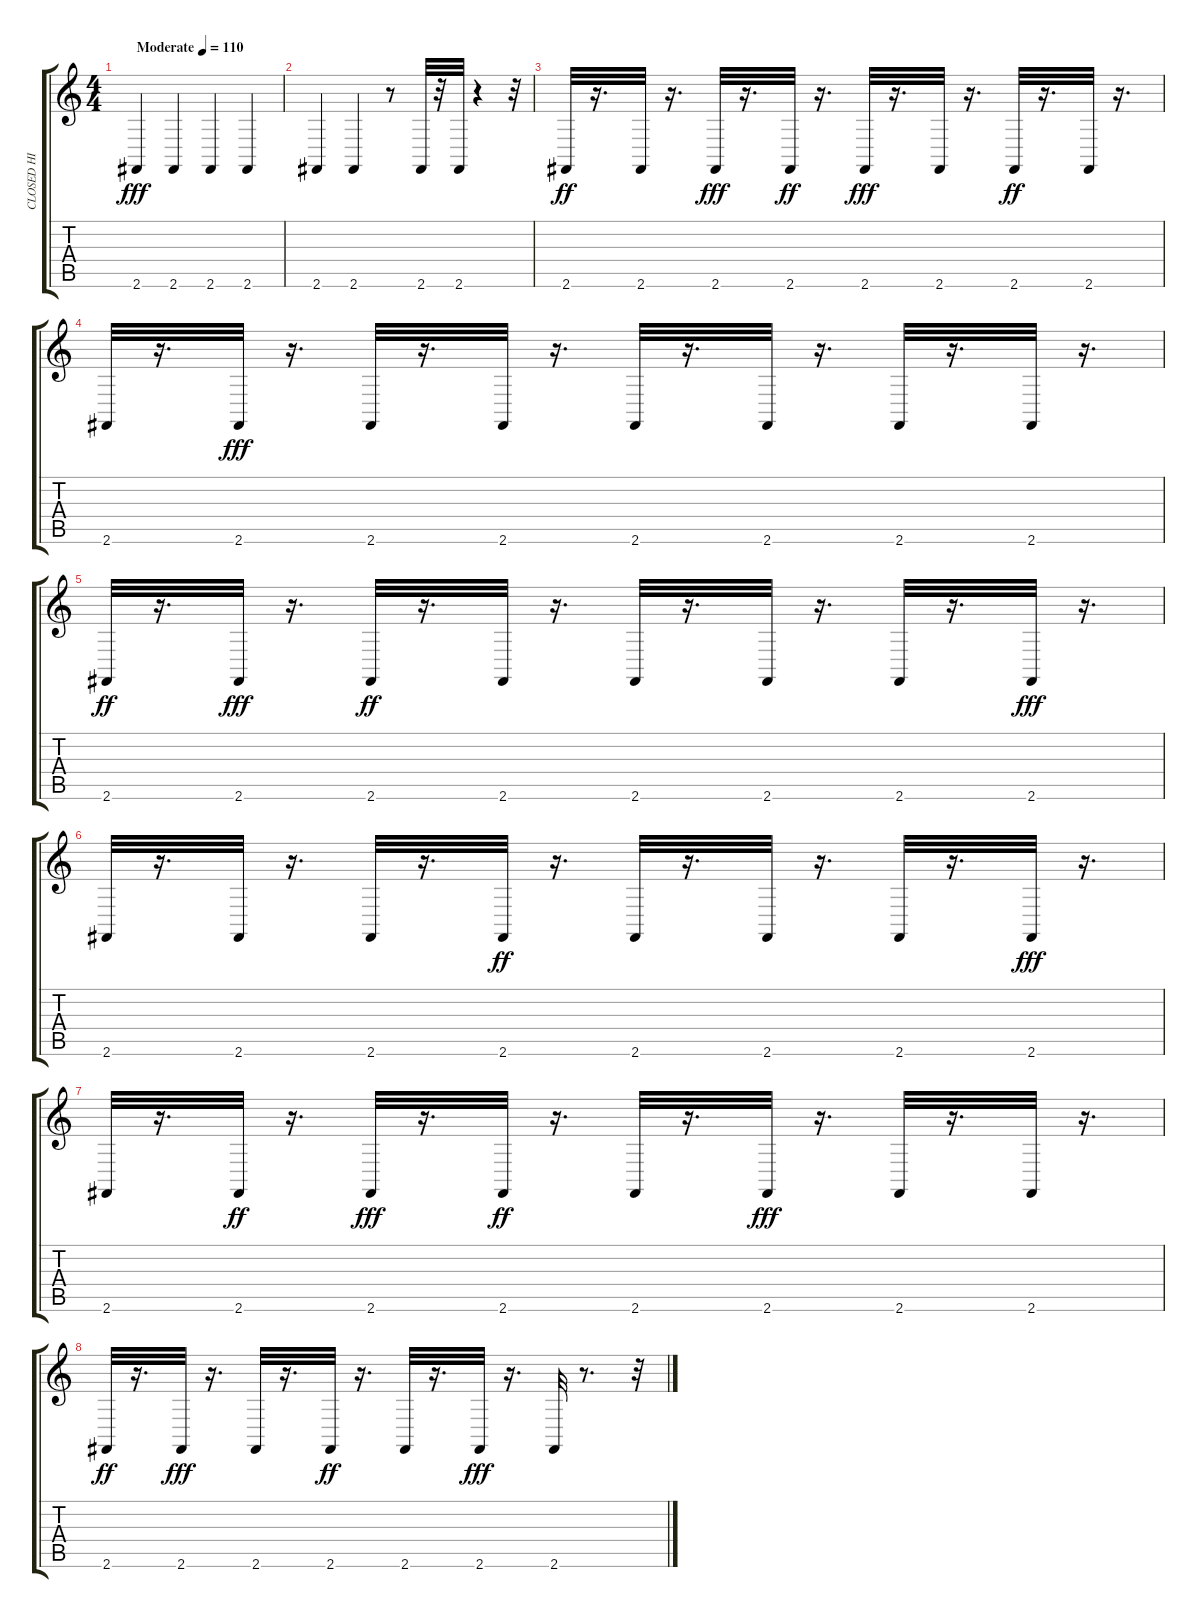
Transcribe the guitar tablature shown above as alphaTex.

\track ("CLOSED HI HAT" "CLOSED HI ") {instrument tinklebell}
\staff {score tabs}
\tuning (E4 B3 G3 D3 A2 E2) {hide}
\ts (4 4)
\tempo (110 "Moderate")
\clef g2
\ks c
2.6.4{dy fff instrument tinklebell} 2.6.4 2.6.4 2.6.4 |
2.6.4 2.6.4 r.8 2.6.32 r.32 2.6.32 r.4 r.32 |
2.6.32{dy ff} r.16{d} 2.6.32 r.16{d} 2.6.32{dy fff} r.16{d} 2.6.32{dy ff} r.16{d} 2.6.32{dy fff} r.16{d} 2.6.32 r.16{d} 2.6.32{dy ff} r.16{d} 2.6.32 r.16{d} |
2.6.32 r.16{d} 2.6.32{dy fff} r.16{d} 2.6.32 r.16{d} 2.6.32 r.16{d} 2.6.32 r.16{d} 2.6.32 r.16{d} 2.6.32 r.16{d} 2.6.32 r.16{d} |
2.6.32{dy ff} r.16{d} 2.6.32{dy fff} r.16{d} 2.6.32{dy ff} r.16{d} 2.6.32 r.16{d} 2.6.32 r.16{d} 2.6.32 r.16{d} 2.6.32 r.16{d} 2.6.32{dy fff} r.16{d} |
2.6.32 r.16{d} 2.6.32 r.16{d} 2.6.32 r.16{d} 2.6.32{dy ff} r.16{d} 2.6.32 r.16{d} 2.6.32 r.16{d} 2.6.32 r.16{d} 2.6.32{dy fff} r.16{d} |
2.6.32 r.16{d} 2.6.32{dy ff} r.16{d} 2.6.32{dy fff} r.16{d} 2.6.32{dy ff} r.16{d} 2.6.32 r.16{d} 2.6.32{dy fff} r.16{d} 2.6.32 r.16{d} 2.6.32 r.16{d} |
2.6.32{dy ff} r.16{d} 2.6.32{dy fff} r.16{d} 2.6.32 r.16{d} 2.6.32{dy ff} r.16{d} 2.6.32 r.16{d} 2.6.32{dy fff} r.16{d} 2.6.32 r.8{d} r.32
